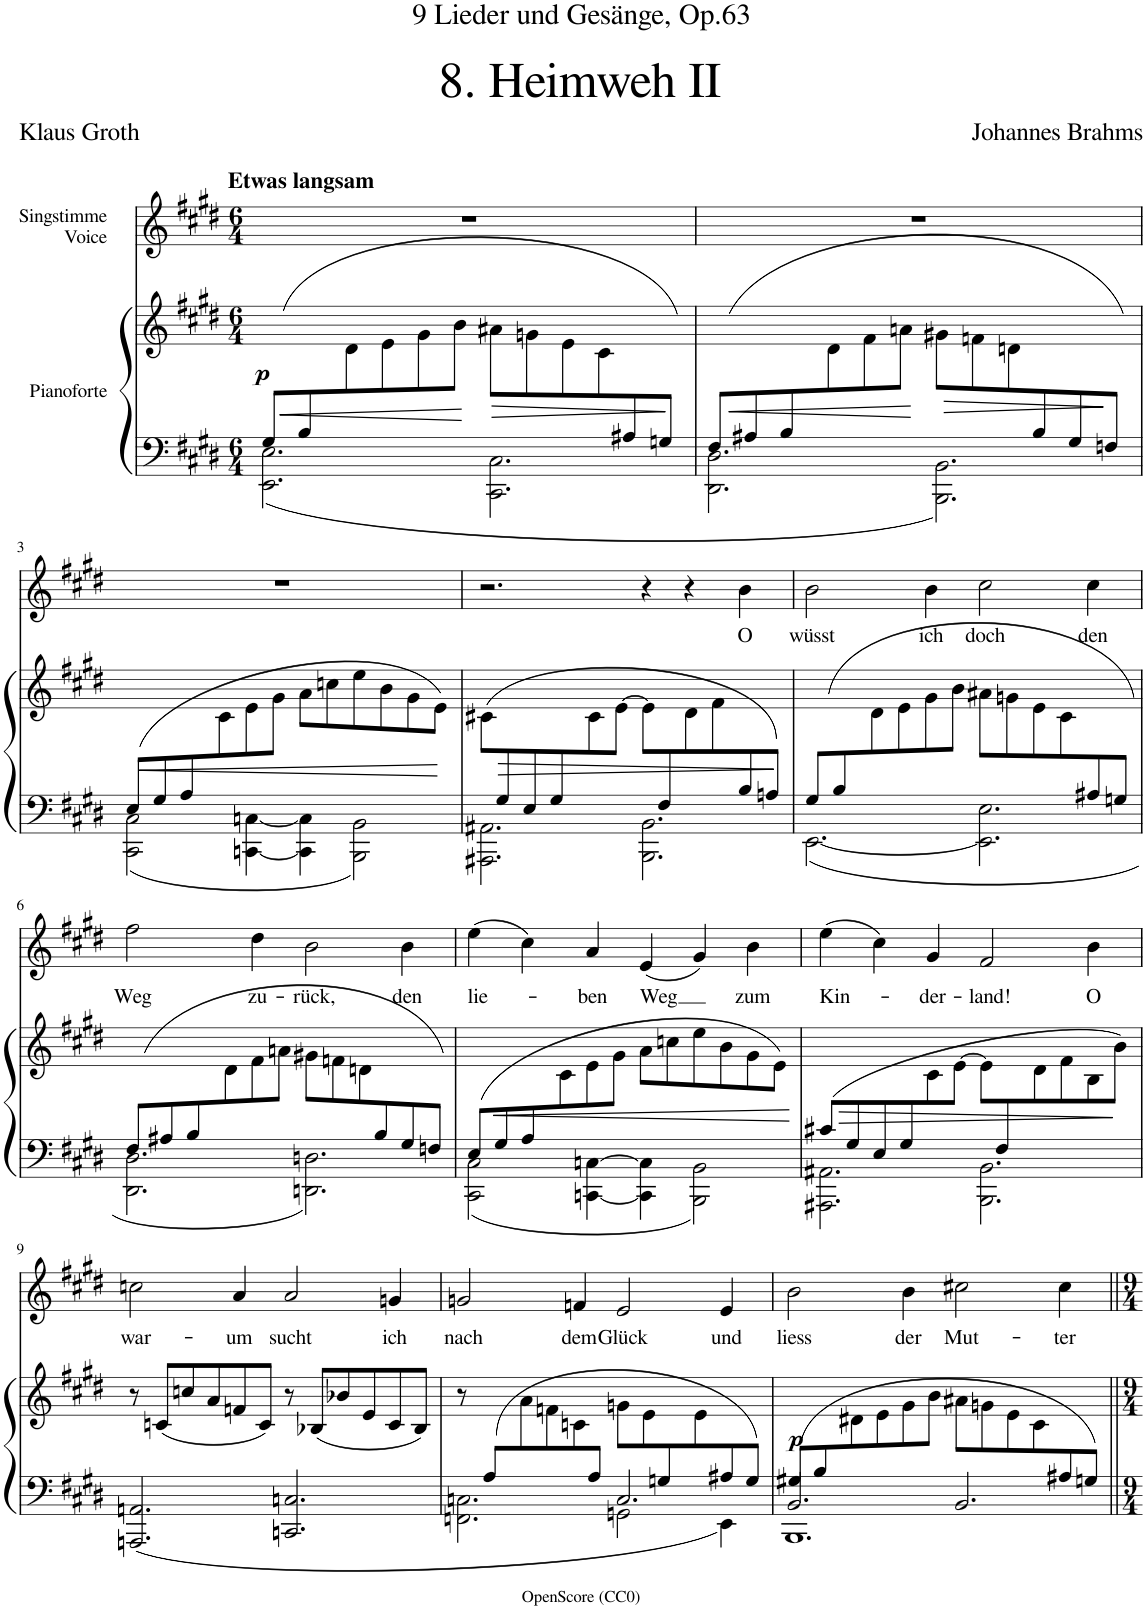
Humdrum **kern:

**kern	**kern	**dynam	**kern	**text
*part2	*part2	*part2	*part1	*part1
*staff3	*staff2	*staff2/3	*staff1	*staff1
*I"Pianoforte	*	*	*I"Singstimme Voice	*
*I'Pno	*	*	*	*
*clefF4	*clefG2	*	*clefG2	*
*k[f#c#g#d#]	*k[f#c#g#d#]	*	*k[f#c#g#d#]	*
*M6/4	*M6/4	*	*M6/4	*
=1	=1	=1	=1	=1
!	!	!	!LO:TX:a:B:t=Etwas langsam	!
!	!	!LO:HP:b=2	!	!
*^	*	*	*	*
!	!	!	!LO:DY:n=1:b	!	!
8G#/L	2.EE\ 2.E\	4ryy	< p	1.r	.
8B/	.	.	.	.	.
1ryy	.	8d#\	.	.	.
.	.	8e\	.	.	.
.	.	8g#\	.	.	.
.	.	8b\J	[	.	.
!	!	!	!LO:HP:b	!	!
.	2.CC#\ 2.C#\	8a#X\L	>	.	.
.	.	8gn\	.	.	.
.	.	8e\	.	.	.
.	.	8c#\	.	.	.
8A#X/	.	4ryy	.	.	.
8Gn/J	.	.	.	.	.
*v	*v	*	*	*	*
.	.	]	.	.
=2	=2	=2	=2	=2
!	!	!LO:HP:b=2	!	!
*^	*	*	*	*
8F#/L	2.DD#\ 2.D#\	4.ryy	<	1.r	.
8A#X/	.	.	.	.	.
8B/	.	.	.	.	.
2.ryy	.	8d#\	.	.	.
.	.	8f#\	.	.	.
.	.	8an\J	[	.	.
!	!	!	!LO:HP:b	!	!
.	2.BBB\ 2.BB\	8g#X\L	>	.	.
.	.	8fn\	.	.	.
.	.	8dn\	.	.	.
8B/	.	4.ryy	.	.	.
8G#/	.	.	.	.	.
8Fn/J	.	.	]	.	.
!!LO:LB:g=z
=3	=3	=3	=3	=3	=3
!	!	!	!LO:HP:b=2	!	!
(8E/L	2CC#\ 2C#\	4.ryy	<	1.r	.
8G#/	.	.	.	.	.
8A/	.	.	.	.	.
1ryy	.	8c#\	.	.	.
.	[4CCn\ [<4Cn\	8e\	.	.	.
.	.	8g#\J	.	.	.
.	4CC\] 4C\]	8a\L	.	.	.
.	.	8ccn\	.	.	.
.	2BBB\ 2BB\	8ee\	.	.	.
.	.	8b\	.	.	.
.	.	8g#\	.	.	.
8ryy	.	8e\J)	[	.	.
=4	=4	=4	=4	=4	=4
!	!	!	!LO:HP:b	!	!
8ryy	2.AAA#X\ 2.AA#X\	(8c#X\L	>	2.r	.
8G#/	.	4.ryy	.	.	.
8E/	.	.	.	.	.
8G#/	.	.	.	.	.
4.ryy	.	8c#\	.	.	.
.	.	[>8e\J	.	.	.
.	2.BBB\ 2.BB\	8e\L]	.	4r	.
8F#/	.	8ryy	.	.	.
4ryy	.	8d#\	.	4r	.
.	.	8f#\	.	.	.
!	!	!	!	!	!LO:LY:b
8B/	.	4ryy	.	4b\	O
8An/J)	.	.	]	.	.
=5	=5	=5	=5	=5	=5
!	!	!	!	!	!LO:LY:b
8G#/L	[<2.EE\	4ryy	.	2b\	wüsst
8B/	.	.	.	.	.
1ryy	.	8d#\	.	.	.
.	.	8e\	.	.	.
!	!	!	!	!	!LO:LY:b
.	.	8g#\	.	4b\	ich
.	.	8b\J	.	.	.
!	!	!	!	!	!LO:LY:b
.	2.EE\] 2.E\	8a#X\L	.	2cc#\	doch
.	.	8gn\	.	.	.
.	.	8e\	.	.	.
.	.	8c#\	.	.	.
!	!	!	!	!	!LO:LY:b
8A#X/	.	4ryy	.	4cc#\	den
8Gn/J	.	.	.	.	.
!!LO:LB:g=z
=6	=6	=6	=6	=6	=6
!	!	!	!	!	!LO:LY:b
8F#/L	2.DD#\ 2.D#\	4.ryy	.	2ff#\	Weg
8A#X/	.	.	.	.	.
8B/	.	.	.	.	.
2.ryy	.	8d#\	.	.	.
!	!	!	!	!	!LO:LY:b
.	.	8f#\	.	4dd#\	zu-
.	.	8an\J	.	.	.
!	!	!	!	!	!LO:LY:b
.	2.DDn\ 2.Dn\	8g#X\L	.	2b\	-rück,
.	.	8fn\	.	.	.
.	.	8dn\	.	.	.
8B/	.	4.ryy	.	.	.
!	!	!	!	!	!LO:LY:b
8G#/	.	.	.	4b\	den
8Fn/J	.	.	.	.	.
=7	=7	=7	=7	=7	=7
!	!	!	!LO:HP:b=2	!	!LO:LY:b
(8E/L	2CC#\ 2C#\	4.ryy	<	(>4ee\	lie-
8G#/	.	.	.	.	.
8A/	.	.	.	4cc#\)	.
1ryy	.	8c#\	.	.	.
!	!	!	!	!	!LO:LY:b
.	[4CCn\ [4Cn\	8e\	.	4a/	-ben
.	.	8g#\J	.	.	.
!	!	!	!	!	!LO:LY:b
.	4CC\] 4C\]	8a\L	.	(<4e/	Weg
.	.	8ccn\	.	.	.
.	2BBB\ 2BB\	8ee\	.	4g#/)	.
.	.	8b\	.	.	.
!	!	!	!	!	!LO:LY:b
.	.	8g#\	.	4b\	zum
8ryy	.	8e\J)	[	.	.
=8	=8	=8	=8	=8	=8
!	!	!	!LO:HP:b=2	!	!LO:LY:b
(8c#X/L	2.AAA#X\ 2.AA#X\	2ryy	>	(>4ee\	Kin-
8G#/	.	.	.	.	.
8E/	.	.	.	4cc#\)	.
8G#/	.	.	.	.	.
!	!	!	!	!	!LO:LY:b
4.ryy	.	8c#\	.	4g#/	-der-
.	.	[8e\J	.	.	.
!	!	!	!	!	!LO:LY:b
.	2.BBB\ 2.BB\	8e\L]	.	2f#/	-land!
8F#/	.	8ryy	.	.	.
2ryy	.	8d#\	.	.	.
.	.	8f#\	.	.	.
!	!	!	!	!	!LO:LY:b
.	.	8B\	.	4b\	O
.	.	8b\J)	]	.	.
*v	*v	*	*	*	*
!!LO:LB:g=z
=9	=9	=9	=9	=9
!	!	!	!	!LO:LY:b
2.AAAn/ 2.AAn/	8r	.	2ccn\	war-
.	(<8cn/L	.	.	.
.	8ccn/	.	.	.
.	8a/	.	.	.
!	!	!	!	!LO:LY:b
.	8fn/	.	4a/	-um
.	8c/J)	.	.	.
!	!	!	!	!LO:LY:b
2.CCn/ 2.Cn/	8r	.	2a/	sucht
.	(<8B-X/L	.	.	.
.	8b-X/	.	.	.
.	8e/	.	.	.
!	!	!	!	!LO:LY:b
.	8c/	.	4gn/	ich
.	8B-/J)	.	.	.
=10	=10	=10	=10	=10
*^	*	*	*	*
*	*^	*	*	*	*
!	!	!	!	!	!	!LO:LY:b
8ryy	2.FFn\ 2.Cn\	2.ryy	8r	.	2gn/	nach
8A/L	.	.	8ryy	.	.	.
4.ryy	.	.	8a\	.	.	.
.	.	.	8fn\	.	.	.
!	!	!	!	!	!	!LO:LY:b
.	.	.	8cn\	.	4fn/	dem
8A/J	.	.	8ryy	.	.	.
!	!	!	!	!	!	!LO:LY:b
4ryy	2.C/	2GGn\	8gn\L	.	2e/	Glück
.	.	.	8e\	.	.	.
8Gn/	.	.	8ryy	.	.	.
8ryy	.	.	8e\	.	.	.
!	!	!	!	!	!	!LO:LY:b
8A#X/	.	4EE\	4ryy	.	4e/	und
8G/J	.	.	.	.	.	.
=11	=11	=11	=11	=11	=11	=11
!	!	!	!	!LO:DY:a=2	!	!LO:LY:b
8G#X/L	2.BB/	1.BBB	4ryy	p	2b\	liess
8B/	.	.	.	.	.	.
1ryy	.	.	8d#X\	.	.	.
.	.	.	8e\	.	.	.
!	!	!	!	!	!	!LO:LY:b
.	.	.	8g#\	.	4b\	der
.	.	.	8b\J	.	.	.
!	!	!	!	!	!	!LO:LY:b
.	2.BB/	.	8a#X\L	.	2cc#X\	Mut-
.	.	.	8gn\	.	.	.
.	.	.	8e\	.	.	.
.	.	.	8c#\	.	.	.
!	!	!	!	!	!	!LO:LY:b
8A#X/	.	.	4ryy	.	4cc#\	-ter
8Gn/J	.	.	.	.	.	.
*v	*v	*v	*	*	*	*
=||	=||	=||	=||	=||
*-	*-	*-	*-	*-
